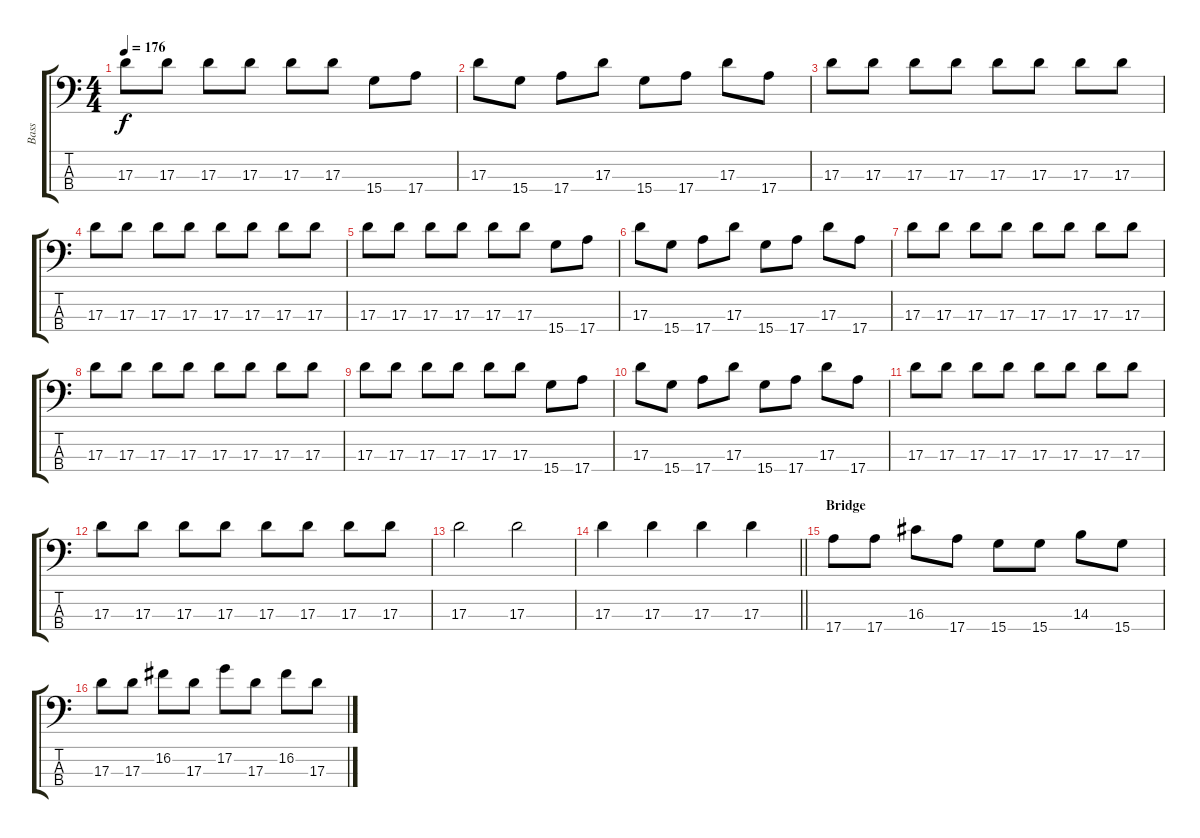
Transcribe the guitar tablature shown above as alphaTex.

\track ("Bass" "Bass") {instrument electricbassfinger}
\staff {score tabs}
\tuning (G2 D2 A1 E1) {hide}
\ts (4 4)
\tempo 176
\clef f4
\ks c
17.3.8{dy f} 17.3.8 17.3.8 17.3.8 17.3.8 17.3.8 15.4.8 17.4.8 |
17.3.8 15.4.8 17.4.8 17.3.8 15.4.8 17.4.8 17.3.8 17.4.8 |
17.3.8 17.3.8 17.3.8 17.3.8 17.3.8 17.3.8 17.3.8 17.3.8 |
17.3.8 17.3.8 17.3.8 17.3.8 17.3.8 17.3.8 17.3.8 17.3.8 |
17.3.8 17.3.8 17.3.8 17.3.8 17.3.8 17.3.8 15.4.8 17.4.8 |
17.3.8 15.4.8 17.4.8 17.3.8 15.4.8 17.4.8 17.3.8 17.4.8 |
17.3.8 17.3.8 17.3.8 17.3.8 17.3.8 17.3.8 17.3.8 17.3.8 |
17.3.8 17.3.8 17.3.8 17.3.8 17.3.8 17.3.8 17.3.8 17.3.8 |
17.3.8 17.3.8 17.3.8 17.3.8 17.3.8 17.3.8 15.4.8 17.4.8 |
17.3.8 15.4.8 17.4.8 17.3.8 15.4.8 17.4.8 17.3.8 17.4.8 |
17.3.8 17.3.8 17.3.8 17.3.8 17.3.8 17.3.8 17.3.8 17.3.8 |
17.3.8 17.3.8 17.3.8 17.3.8 17.3.8 17.3.8 17.3.8 17.3.8 |
17.3.2 17.3.2 |
\barLineRight lightlight
17.3.4 17.3.4 17.3.4 17.3.4 |
\section ("" "Bridge")
17.4.8 17.4.8 16.3.8 17.4.8 15.4.8 15.4.8 14.3.8 15.4.8 |
17.3.8 17.3.8 16.2.8 17.3.8 17.2.8 17.3.8 16.2.8 17.3.8
